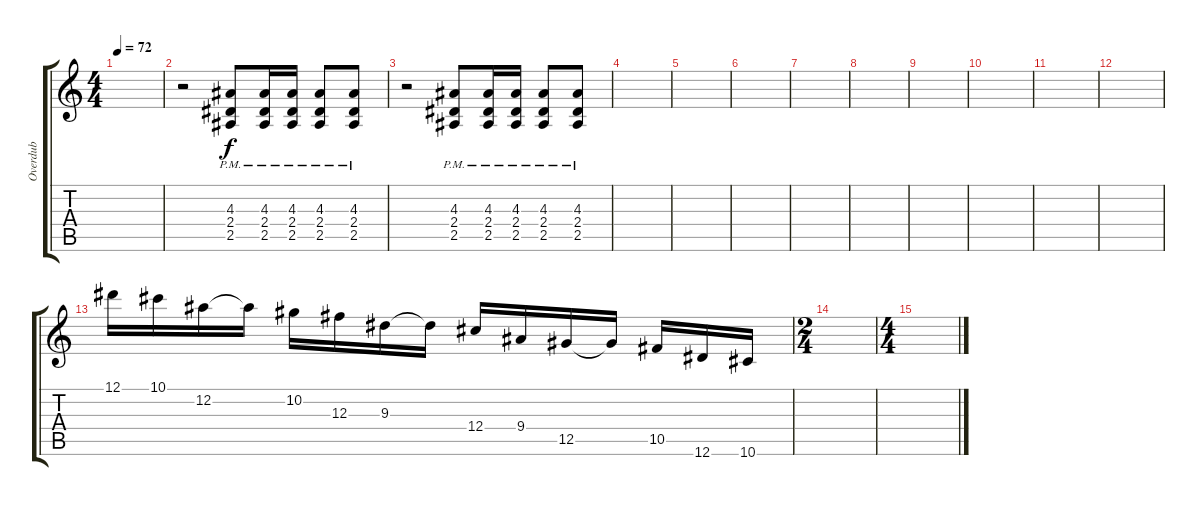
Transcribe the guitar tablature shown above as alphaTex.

\track ("Overdub" "Overdub") {instrument distortionguitar}
\staff {score tabs}
\tuning (Eb4 Bb3 Gb3 Db3 Ab2 Eb2) {hide}
\ts (4 4)
\tempo 72
\clef g2
\ks c
|
r.2 (4.3{pm} 2.4{pm} 2.5{pm}).8 (4.3{pm} 2.4{pm} 2.5{pm}).16 (4.3{pm} 2.4{pm} 2.5{pm}).16 (4.3{pm} 2.4{pm} 2.5{pm}).8 (4.3{pm} 2.4{pm} 2.5{pm}).8 |
r.2 (4.3{pm} 2.4{pm} 2.5{pm}).8 (4.3{pm} 2.4{pm} 2.5{pm}).16 (4.3{pm} 2.4{pm} 2.5{pm}).16 (4.3{pm} 2.4{pm} 2.5{pm}).8 (4.3{pm} 2.4{pm} 2.5{pm}).8 |
|
|
|
|
|
|
|
|
|
12.1.16 10.1.16 12.2.16 12.2{t}.16 10.2.16 12.3.16 9.3.16 9.3{t}.16 12.4.16 9.4.16 12.5.16 12.5{t}.16 10.5.16 12.6.16 10.6.16 |
\ts (2 4)
|
\ts (4 4)
